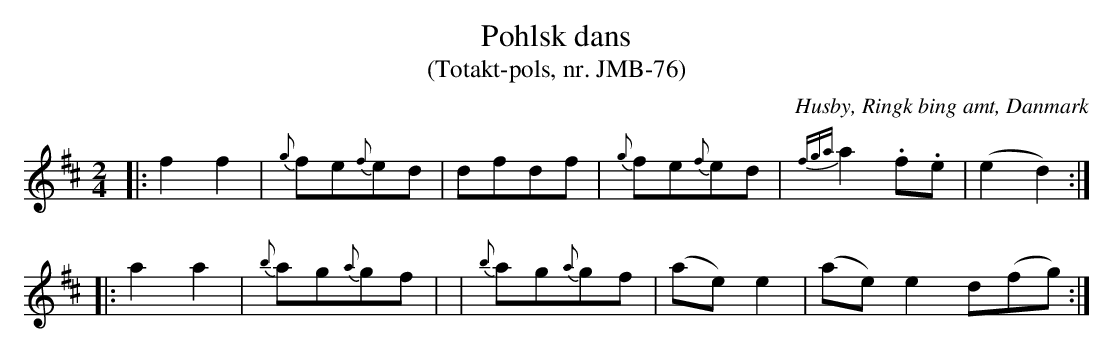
X:1
T:Pohlsk dans
T:(Totakt-pols, nr. JMB-76)
O:Husby, Ringk bing amt, Danmark
M:2/4
L:1/8
K:D
|: f2 f2 | {g}fe{f}ed | dfdf | {g}fe{f}ed | {fga}a2 .f.e | (e2 d2) :|
|: a2 a2 | {b}ag{a}gf |  | {b}ag{a}gf | (ae) e2 | (ae) e2 d(fg) :|
